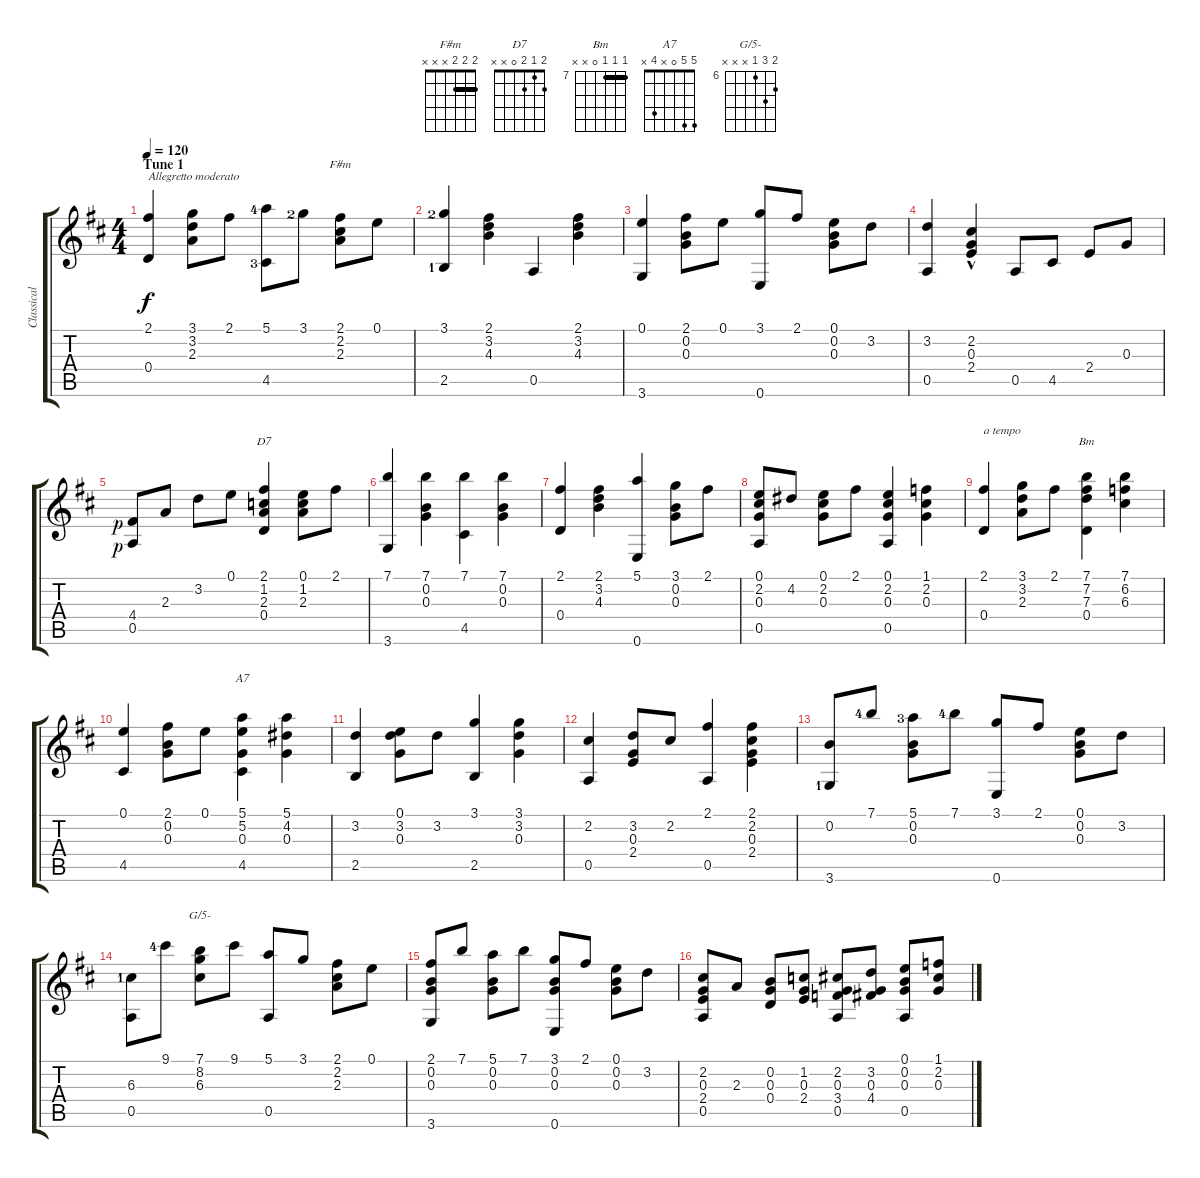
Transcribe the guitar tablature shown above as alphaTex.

\track ("Classical Guitar" "Classical ") {instrument acousticguitarnylon}
\staff {score tabs}
\tuning (E4 B3 G3 D3 A2 E2) {hide}
\chord ("F#m" 2 2 2 x x x) {barre 2}
\chord ("D7" 2 1 2 0 x x)
\chord ("Bm" 7 7 7 0 x x) {firstfret 7 barre 7}
\chord ("A7" 5 5 0 x 4 x)
\chord ("G/5-" 7 8 6 x x x) {firstfret 6}
\ts (4 4)
\section ("" "Tune 1")
\tempo 120
\clef g2
\ks d
(2.1 0.4).4{txt "Allegretto moderato" dy f instrument acousticguitarnylon} (3.1 3.2 2.3).8 2.1.8 (5.1{lf 5} 4.5{lf 4}).8 3.1{lf 3}.8 (2.1 2.2 2.3).8{ch "F#m"} 0.1.8 |
(3.1{lf 3} 2.5{lf 2}).4 (2.1 3.2 4.3).4 0.5.4 (2.1 3.2 4.3).4 |
(0.1 3.6).4 (2.1 0.2 0.3).8 0.1.8 (3.1 0.6).8 2.1.8 (0.1 0.2 0.3).8 3.2.8 |
(3.2 0.5).4 (2.2{hac} 0.3{hac} 2.4{hac}).4 0.5.8 4.5.8 2.4.8 0.3.8 |
(4.4{rf 1} 0.5{rf 1}).8 2.3.8 3.2.8 0.1.8 (2.1 1.2 2.3 0.4).4{ch "D7"} (0.1 1.2 2.3).8 2.1.8 |
(7.1 3.6).4 (7.1 0.2 0.3).4 (7.1 4.5).4 (7.1 0.2 0.3).4 |
(2.1 0.4).4 (2.1 3.2 4.3).4 (5.1 0.6).4 (3.1 0.2 0.3).8 2.1.8 |
(0.1 2.2 0.3 0.5).8 4.2.8 (0.1 2.2 0.3).8 2.1.8 (0.1 2.2 0.3 0.5).4 (1.1 2.2 0.3).4 |
(2.1 0.4).4{txt "a tempo"} (3.1 3.2 2.3).8 2.1.8 (7.1 7.2 7.3 0.4).4{ch "Bm"} (7.1 6.2 6.3).4 |
(0.1 4.5).4 (2.1 0.2 0.3).8 0.1.8 (5.1 5.2 0.3 4.5).4{ch "A7"} (5.1 4.2 0.3).4 |
(3.2 2.5).4 (0.1 3.2 0.3).8 3.2.8 (3.1 2.5).4 (3.1 3.2 0.3).4 |
(2.2 0.5).4 (3.2 0.3 2.4).8 2.2.8 (2.1 0.5).4 (2.1 2.2 0.3 2.4).4 |
(0.2 3.6{lf 2}).8 7.1{lf 5}.8 (5.1{lf 4} 0.2 0.3).8 7.1{lf 5}.8 (3.1 0.6).8 2.1.8 (0.1 0.2 0.3).8 3.2.8 |
(6.3{lf 2} 0.5).8 9.1{lf 5}.8 (7.1 8.2 6.3).8{ch "G/5-"} 9.1.8 (5.1 0.5).8 3.1.8 (2.1 2.2 2.3).8 0.1.8 |
(2.1 0.2 0.3 3.6).8 7.1.8 (5.1 0.2 0.3).8 7.1.8 (3.1 0.2 0.3 0.6).8 2.1.8 (0.1 0.2 0.3).8 3.2.8 |
(2.2 0.3 2.4 0.5).8 2.3.8 (0.2 0.3 0.4).8 (1.2 0.3 2.4).8 (2.2 0.3 3.4 0.5).8 (3.2 0.3 4.4).8 (0.1 0.2 0.3 0.5).8 (1.1 2.2 0.3).8
